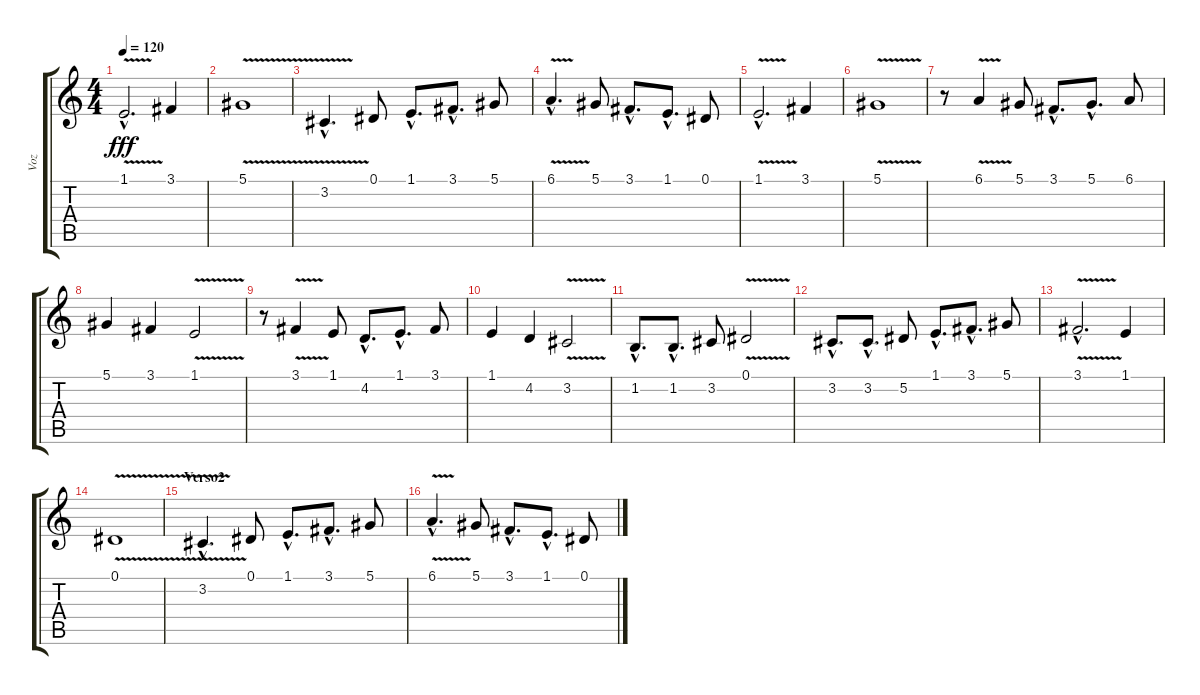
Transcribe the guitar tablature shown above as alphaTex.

\track ("Voz" "Voz") {instrument tenorsax}
\staff {score tabs}
\tuning (Eb4 Bb3 Gb3 Db3 Ab2 Eb2) {hide}
\ts (4 4)
\tempo 120
\clef g2
\ks c
1.1{v hac}.2{d dy fff} 3.1.4 |
5.1{v}.1 |
3.2{v hac}.4{d} 0.1.8 1.1{hac}.8{d} 3.1{hac}.8{d} 5.1.8 |
6.1{v hac}.4{d} 5.1.8 3.1{hac}.8{d} 1.1{hac}.8{d} 0.1.8 |
1.1{v hac}.2{d} 3.1.4 |
5.1{v}.1 |
r.8 6.1{v}.4 5.1.8 3.1{hac}.8{d} 5.1{hac}.8{d} 6.1.8 |
5.1.4 3.1.4 1.1{v}.2 |
r.8 3.1{v}.4 1.1.8 4.2{hac}.8{d} 1.1{hac}.8{d} 3.1.8 |
1.1.4 4.2.4 3.2{v}.2 |
1.2{hac}.8{d} 1.2{hac}.8{d} 3.2.8 0.1{v}.2 |
3.2{hac}.8{d} 3.2{hac}.8{d} 5.2.8 1.1{hac}.8{d} 3.1{hac}.8{d} 5.1.8 |
3.1{v hac}.2{d} 1.1.4 |
0.1{v}.1{volume 0} |
\section ("" "Verso2")
3.2{v hac}.4{d volume 16} 0.1.8 1.1{hac}.8{d} 3.1{hac}.8{d} 5.1.8 |
6.1{v hac}.4{d} 5.1.8 3.1{hac}.8{d} 1.1{hac}.8{d} 0.1.8
